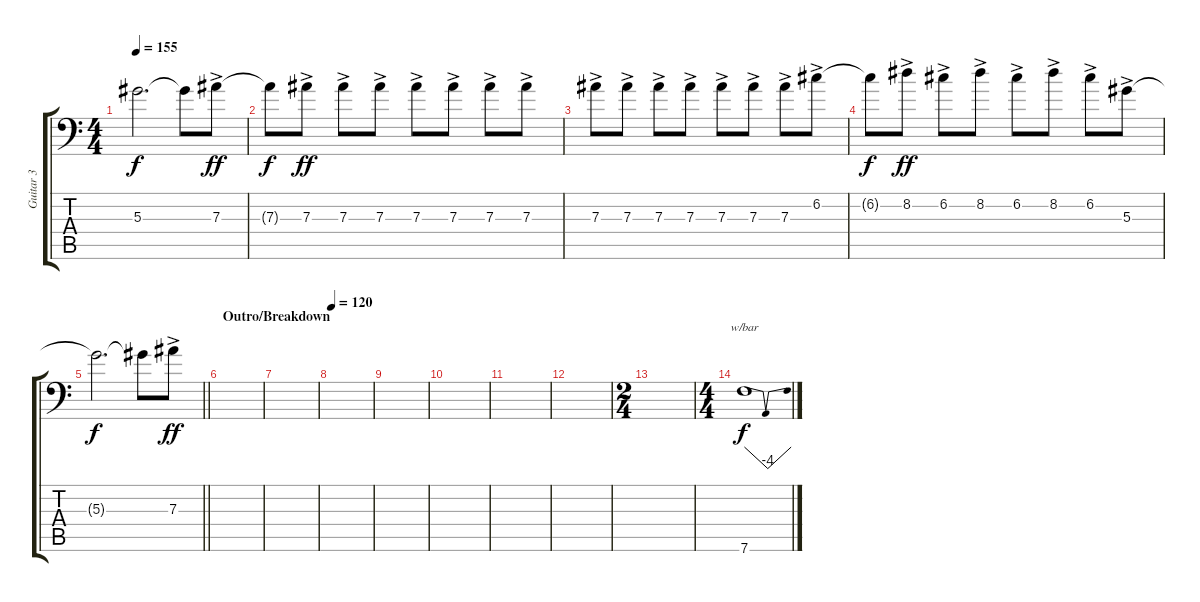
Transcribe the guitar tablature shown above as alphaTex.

\track ("Guitar 3" "Guitar 3") {instrument overdrivenguitar}
\staff {score tabs}
\tuning (C4 G3 Eb3 Bb2 F2 Bb1) {hide}
\ts (4 4)
\tempo 155
\clef f4
\ks c
5.3{t}.2{d dy f} 5.3{t}.8 7.3{ac}.8{dy ff} |
7.3{t}.8{dy f} 7.3{ac}.8{dy ff} 7.3{ac}.8 7.3{ac}.8 7.3{ac}.8 7.3{ac}.8 7.3{ac}.8 7.3{ac}.8 |
7.3{ac}.8 7.3{ac}.8 7.3{ac}.8 7.3{ac}.8 7.3{ac}.8 7.3{ac}.8 7.3{ac}.8 6.2{ac}.8 |
6.2{t}.8{dy f} 8.2{ac}.8{dy ff} 6.2{ac}.8 8.2{ac}.8 6.2{ac}.8 8.2{ac}.8 6.2{ac}.8 5.3{ac}.8 |
\barLineRight lightlight
5.3{t}.2{d dy f} 5.3{t}.8 7.3{ac}.8{dy ff} |
\section ("" "Outro/Breakdown")
|
|
\tempo 120
|
|
|
|
|
\ts (2 4)
|
\ts (4 4)
7.6.1{tbe (dip default 0 0 30 -16 60 0) dy f}
